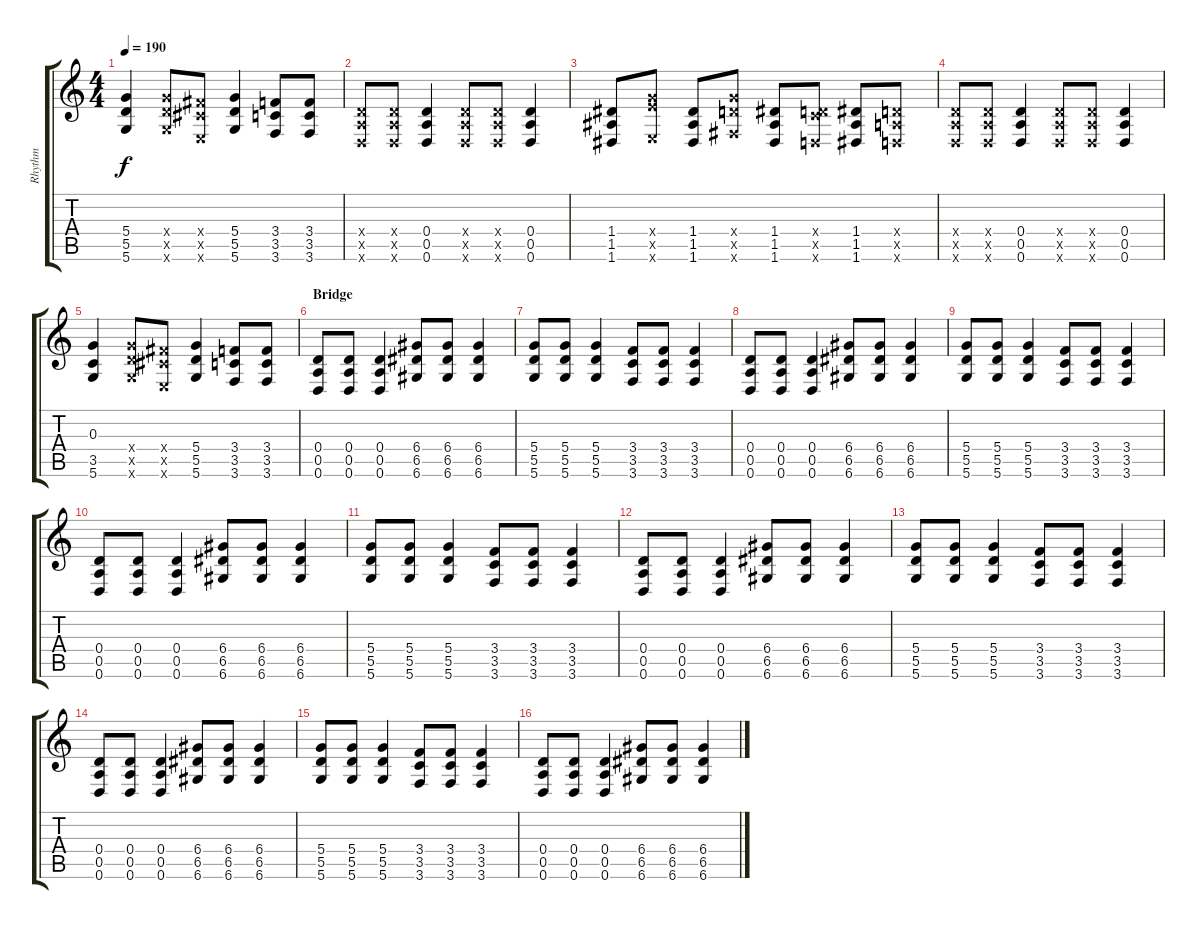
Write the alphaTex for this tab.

\track ("Rhythm" "Rhythm") {instrument overdrivenguitar}
\staff {score tabs}
\tuning (E4 B3 G3 D3 A2 D2) {hide}
\ts (4 4)
\tempo 190
\clef g2
\ks c
(5.4 5.5 5.6).4{dy f} (5.4{x} 5.5{x} 5.6{x}).8 (4.4{x} 4.5{x} 2.6{x}).8 (5.4 5.5 5.6).4 (3.4 3.5 3.6).8 (3.4 3.5 3.6).8 |
(0.4{x} 0.5{x} 0.6{x}).8 (0.4{x} 0.5{x} 0.6{x}).8 (0.4 0.5 0.6).4 (0.4{x} 0.5{x} 0.6{x}).8 (0.4{x} 0.5{x} 0.6{x}).8 (0.4 0.5 0.6).4 |
(1.4 1.5 1.6).8 (5.4{x} 7.5{x} 2.6{x}).8 (1.4 1.5 1.6).8 (5.4{x} 5.5{x} 4.6{x}).8 (1.4 1.5 1.6).8 (0.4{x} 3.5{x} 0.6{x}).8 (1.4 1.5 1.6).8 (0.4{x} 0.5{x} 0.6{x}).8 |
(0.4{x} 0.5{x} 0.6{x}).8 (0.4{x} 0.5{x} 0.6{x}).8 (0.4 0.5 0.6).4 (0.4{x} 0.5{x} 0.6{x}).8 (0.4{x} 0.5{x} 0.6{x}).8 (0.4 0.5 0.6).4 |
(0.3 3.5 5.6).4 (5.4{x} 5.5{x} 5.6{x}).8 (4.4{x} 4.5{x} 2.6{x}).8 (5.4 5.5 5.6).4 (3.4 3.5 3.6).8 (3.4 3.5 3.6).8 |
\section ("" "Bridge")
(0.4 0.5 0.6).8 (0.4 0.5 0.6).8 (0.4 0.5 0.6).4 (6.4 6.5 6.6).8 (6.4 6.5 6.6).8 (6.4 6.5 6.6).4 |
(5.4 5.5 5.6).8 (5.4 5.5 5.6).8 (5.4 5.5 5.6).4 (3.4 3.5 3.6).8 (3.4 3.5 3.6).8 (3.4 3.5 3.6).4 |
(0.4 0.5 0.6).8 (0.4 0.5 0.6).8 (0.4 0.5 0.6).4 (6.4 6.5 6.6).8 (6.4 6.5 6.6).8 (6.4 6.5 6.6).4 |
(5.4 5.5 5.6).8 (5.4 5.5 5.6).8 (5.4 5.5 5.6).4 (3.4 3.5 3.6).8 (3.4 3.5 3.6).8 (3.4 3.5 3.6).4 |
(0.4 0.5 0.6).8 (0.4 0.5 0.6).8 (0.4 0.5 0.6).4 (6.4 6.5 6.6).8 (6.4 6.5 6.6).8 (6.4 6.5 6.6).4 |
(5.4 5.5 5.6).8 (5.4 5.5 5.6).8 (5.4 5.5 5.6).4 (3.4 3.5 3.6).8 (3.4 3.5 3.6).8 (3.4 3.5 3.6).4 |
(0.4 0.5 0.6).8 (0.4 0.5 0.6).8 (0.4 0.5 0.6).4 (6.4 6.5 6.6).8 (6.4 6.5 6.6).8 (6.4 6.5 6.6).4 |
(5.4 5.5 5.6).8 (5.4 5.5 5.6).8 (5.4 5.5 5.6).4 (3.4 3.5 3.6).8 (3.4 3.5 3.6).8 (3.4 3.5 3.6).4 |
(0.4 0.5 0.6).8 (0.4 0.5 0.6).8 (0.4 0.5 0.6).4 (6.4 6.5 6.6).8 (6.4 6.5 6.6).8 (6.4 6.5 6.6).4 |
(5.4 5.5 5.6).8 (5.4 5.5 5.6).8 (5.4 5.5 5.6).4 (3.4 3.5 3.6).8 (3.4 3.5 3.6).8 (3.4 3.5 3.6).4 |
(0.4 0.5 0.6).8 (0.4 0.5 0.6).8 (0.4 0.5 0.6).4 (6.4 6.5 6.6).8 (6.4 6.5 6.6).8 (6.4 6.5 6.6).4
